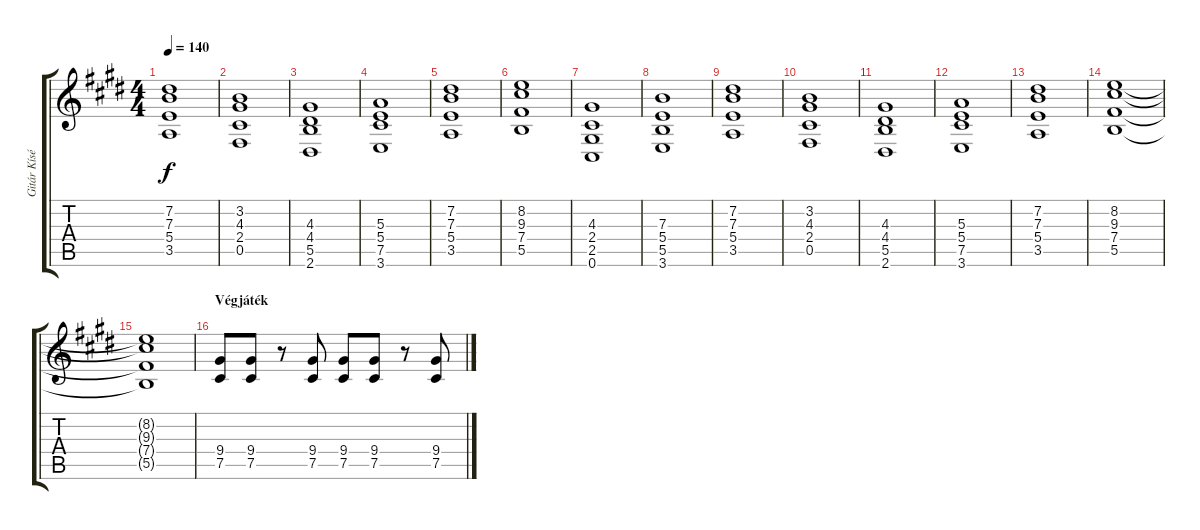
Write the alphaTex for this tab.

\track ("Gitár Kíséret 1" "Gitár Kísé") {instrument distortionguitar}
\staff {score tabs}
\tuning (Db4 Ab3 E3 B2 Gb2 Db2) {hide}
\ts (4 4)
\tempo 140
\clef g2
\ks c#minor
(7.2 7.3 5.4 3.5).1{dy f} |
(3.2 4.3 2.4 0.5).1 |
(4.3 4.4 5.5 2.6).1 |
(5.3 5.4 7.5 3.6).1 |
(7.2 7.3 5.4 3.5).1 |
(8.2 9.3 7.4 5.5).1 |
(4.3 2.4 2.5 0.6).1 |
(7.3 5.4 5.5 3.6).1 |
(7.2 7.3 5.4 3.5).1 |
(3.2 4.3 2.4 0.5).1 |
(4.3 4.4 5.5 2.6).1 |
(5.3 5.4 7.5 3.6).1 |
(7.2 7.3 5.4 3.5).1 |
(8.2 9.3 7.4 5.5).1 |
(8.2{t} 9.3{t} 7.4{t} 5.5{t}).1 |
\section ("" "Végjáték")
(9.4 7.5).8 (9.4 7.5).8 r.8 (9.4 7.5).8 (9.4 7.5).8 (9.4 7.5).8 r.8 (9.4 7.5).8
